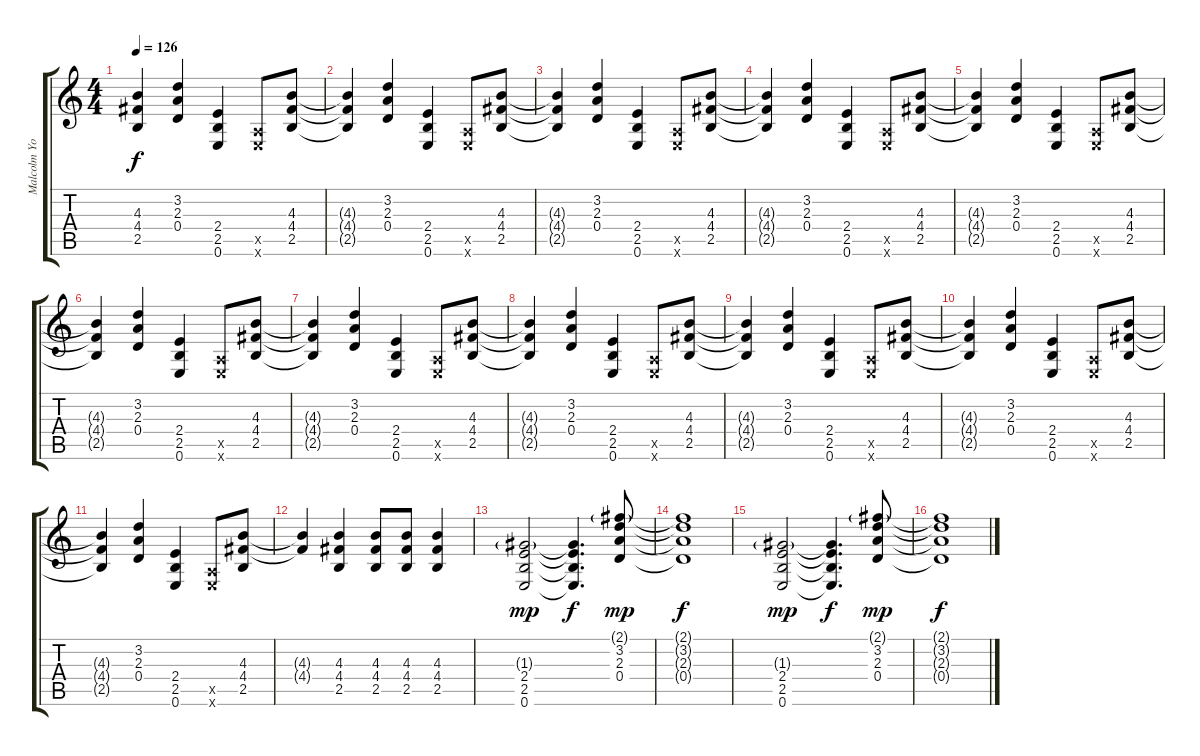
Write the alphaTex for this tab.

\track ("Malcolm Young" "Malcolm Yo") {instrument overdrivenguitar}
\staff {score tabs}
\tuning (E4 B3 G3 D3 A2 E2) {hide}
\ts (4 4)
\tempo 126
\clef g2
\ks c
(4.3{t} 4.4{t} 2.5{t}).4{dy f} (3.2 2.3 0.4).4 (2.4 2.5 0.6).4 (0.5{x} 0.6{x}).8 (4.3 4.4 2.5).8 |
(4.3{t} 4.4{t} 2.5{t}).4 (3.2 2.3 0.4).4 (2.4 2.5 0.6).4 (0.5{x} 0.6{x}).8 (4.3 4.4 2.5).8 |
(4.3{t} 4.4{t} 2.5{t}).4 (3.2 2.3 0.4).4 (2.4 2.5 0.6).4 (0.5{x} 0.6{x}).8 (4.3 4.4 2.5).8 |
(4.3{t} 4.4{t} 2.5{t}).4 (3.2 2.3 0.4).4 (2.4 2.5 0.6).4 (0.5{x} 0.6{x}).8 (4.3 4.4 2.5).8 |
(4.3{t} 4.4{t} 2.5{t}).4 (3.2 2.3 0.4).4 (2.4 2.5 0.6).4 (0.5{x} 0.6{x}).8 (4.3 4.4 2.5).8 |
(4.3{t} 4.4{t} 2.5{t}).4 (3.2 2.3 0.4).4 (2.4 2.5 0.6).4 (0.5{x} 0.6{x}).8 (4.3 4.4 2.5).8 |
(4.3{t} 4.4{t} 2.5{t}).4 (3.2 2.3 0.4).4 (2.4 2.5 0.6).4 (0.5{x} 0.6{x}).8 (4.3 4.4 2.5).8 |
(4.3{t} 4.4{t} 2.5{t}).4 (3.2 2.3 0.4).4 (2.4 2.5 0.6).4 (0.5{x} 0.6{x}).8 (4.3 4.4 2.5).8 |
(4.3{t} 4.4{t} 2.5{t}).4 (3.2 2.3 0.4).4 (2.4 2.5 0.6).4 (0.5{x} 0.6{x}).8 (4.3 4.4 2.5).8 |
(4.3{t} 4.4{t} 2.5{t}).4 (3.2 2.3 0.4).4 (2.4 2.5 0.6).4 (0.5{x} 0.6{x}).8 (4.3 4.4 2.5).8 |
(4.3{t} 4.4{t} 2.5{t}).4 (3.2 2.3 0.4).4 (2.4 2.5 0.6).4 (0.5{x} 0.6{x}).8 (4.3 4.4 2.5).8 |
(4.3{t} 4.4{t}).4 (4.3 4.4 2.5).4 (4.3 4.4 2.5).8 (4.3 4.4 2.5).8 (4.3 4.4 2.5).4 |
(1.3{g} 2.4 2.5 0.6).2{dy mp} (1.3{t} 2.4{t} 2.5{t} 0.6{t}).4{d dy f} (2.1{g} 3.2 2.3 0.4).8{dy mp} |
(2.1{t} 3.2{t} 2.3{t} 0.4{t}).1{dy f} |
(1.3{g} 2.4 2.5 0.6).2{dy mp} (1.3{t} 2.4{t} 2.5{t} 0.6{t}).4{d dy f} (2.1{g} 3.2 2.3 0.4).8{dy mp} |
(2.1{t} 3.2{t} 2.3{t} 0.4{t}).1{dy f}
